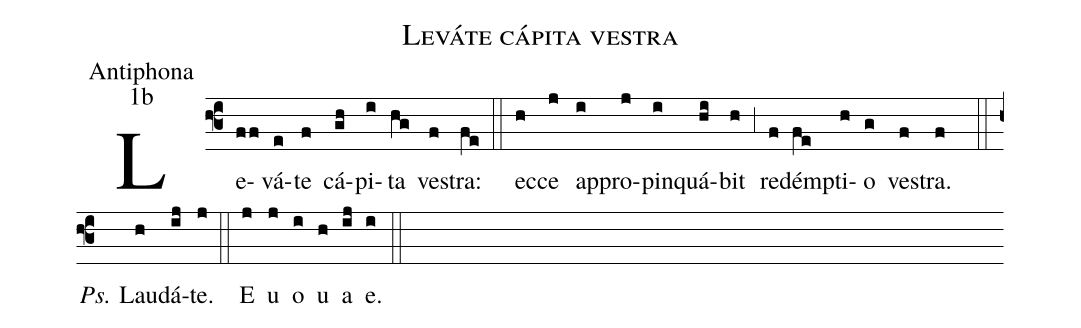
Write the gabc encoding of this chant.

name: Leváte cápita vestra;
office-part: Antiphona;
mode: 1b;
%%
(f3) Le(ff)vá(e)te(f) cá(gh)pi(i)ta(hg) ve(f)stra:(fe) (::) ec(h)ce(j) ap(i)pro(j)pin(i)quá(hi)bit(h) (;3) re(f)démp(fe)ti(h)o(g) ve(f)stra.(f) (::)
<i>Ps.</i> L{a}u(h)dá(ij)te.(j) (::)
<eu> E(j) u(j) o(i) u(h) a(ij) e.(i) </eu>(::)
